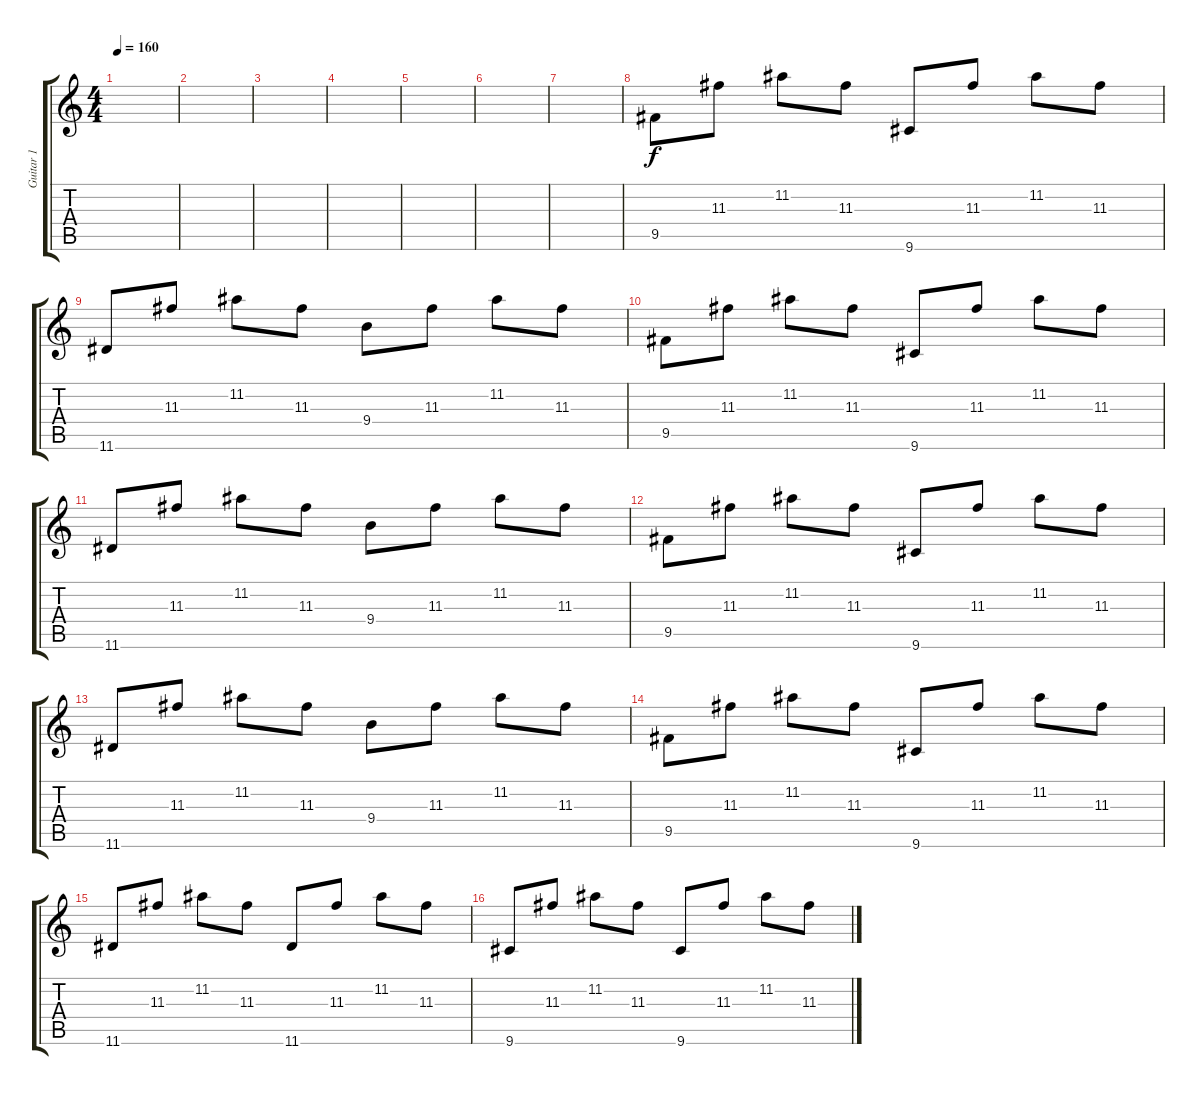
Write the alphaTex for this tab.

\track ("Guitar 1" "Guitar 1") {instrument electricguitarclean}
\staff {score tabs}
\tuning (E4 B3 G3 D3 A2 E2) {hide}
\ts (4 4)
\tempo 160
\clef g2
\ks c
|
|
|
|
|
|
|
9.5.8 11.3.8 11.2.8 11.3.8 9.6.8 11.3.8 11.2.8 11.3.8 |
11.6.8 11.3.8 11.2.8 11.3.8 9.4.8 11.3.8 11.2.8 11.3.8 |
9.5.8 11.3.8 11.2.8 11.3.8 9.6.8 11.3.8 11.2.8 11.3.8 |
11.6.8 11.3.8 11.2.8 11.3.8 9.4.8 11.3.8 11.2.8 11.3.8 |
9.5.8 11.3.8 11.2.8 11.3.8 9.6.8 11.3.8 11.2.8 11.3.8 |
11.6.8 11.3.8 11.2.8 11.3.8 9.4.8 11.3.8 11.2.8 11.3.8 |
9.5.8 11.3.8 11.2.8 11.3.8 9.6.8 11.3.8 11.2.8 11.3.8 |
11.6.8 11.3.8 11.2.8 11.3.8 11.6.8 11.3.8 11.2.8 11.3.8 |
9.6.8 11.3.8 11.2.8 11.3.8 9.6.8 11.3.8 11.2.8 11.3.8
